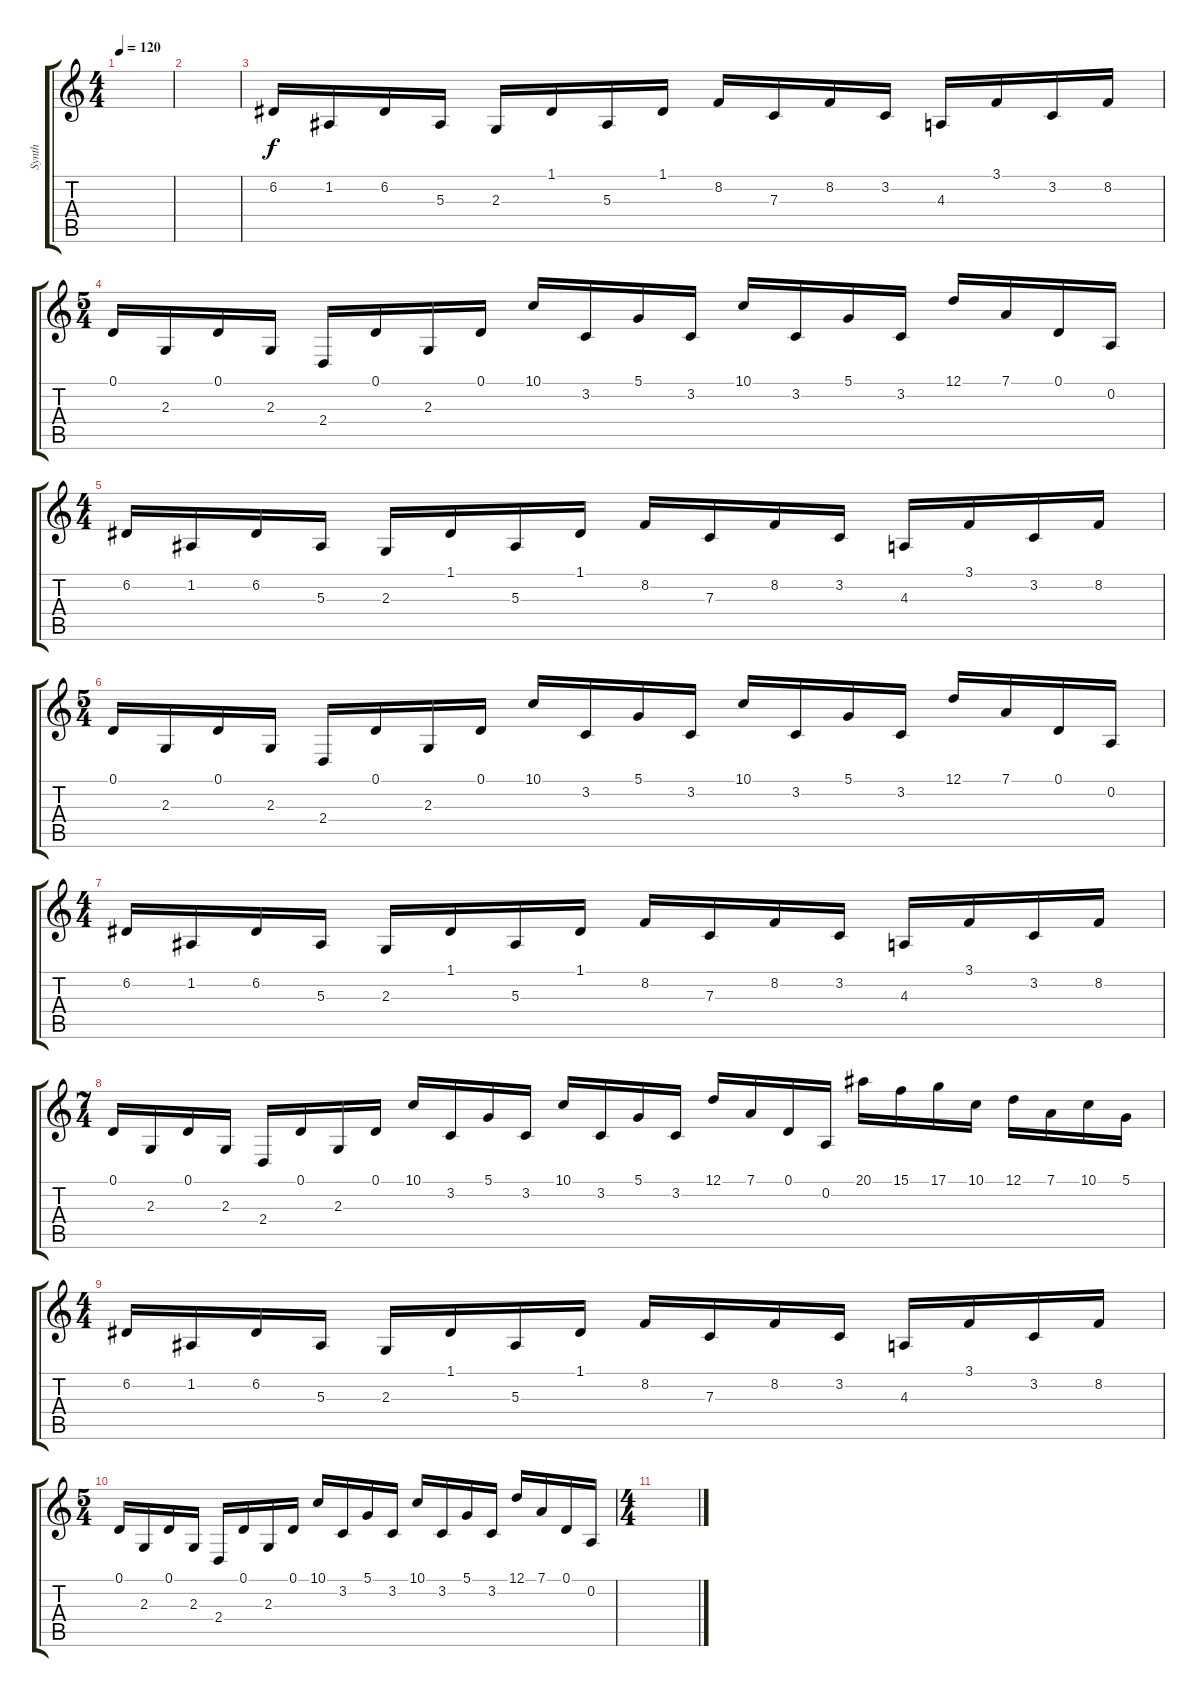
\track ("Synth" "Synth") {instrument piccolo}
\staff {score tabs}
\tuning (D4 A3 F3 C3 G2 D2) {hide}
\ts (4 4)
\tempo 120
\clef g2
\ks c
|
|
6.2.16{volume 16 instrument lead2sawtooth} 1.2.16 6.2.16 5.3.16 2.3.16 1.1.16 5.3.16 1.1.16 8.2.16 7.3.16 8.2.16 3.2.16 4.3.16 3.1.16 3.2.16 8.2.16 |
\ts (5 4)
0.1.16 2.3.16 0.1.16 2.3.16 2.4.16 0.1.16 2.3.16 0.1.16 10.1.16 3.2.16 5.1.16 3.2.16 10.1.16 3.2.16 5.1.16 3.2.16 12.1.16 7.1.16 0.1.16 0.2.16 |
\ts (4 4)
6.2.16{instrument lead2sawtooth} 1.2.16 6.2.16 5.3.16 2.3.16 1.1.16 5.3.16 1.1.16 8.2.16 7.3.16 8.2.16 3.2.16 4.3.16 3.1.16 3.2.16 8.2.16 |
\ts (5 4)
0.1.16 2.3.16 0.1.16 2.3.16 2.4.16 0.1.16 2.3.16 0.1.16 10.1.16 3.2.16 5.1.16 3.2.16 10.1.16 3.2.16 5.1.16 3.2.16 12.1.16 7.1.16 0.1.16 0.2.16 |
\ts (4 4)
6.2.16{instrument lead2sawtooth} 1.2.16 6.2.16 5.3.16 2.3.16 1.1.16 5.3.16 1.1.16 8.2.16 7.3.16 8.2.16 3.2.16 4.3.16 3.1.16 3.2.16 8.2.16 |
\ts (7 4)
0.1.16 2.3.16 0.1.16 2.3.16 2.4.16 0.1.16 2.3.16 0.1.16 10.1.16 3.2.16 5.1.16 3.2.16 10.1.16 3.2.16 5.1.16 3.2.16 12.1.16 7.1.16 0.1.16 0.2.16 20.1.16 15.1.16 17.1.16 10.1.16 12.1.16 7.1.16 10.1.16 5.1.16 |
\ts (4 4)
6.2.16{instrument lead2sawtooth} 1.2.16 6.2.16 5.3.16 2.3.16 1.1.16 5.3.16 1.1.16 8.2.16 7.3.16 8.2.16 3.2.16 4.3.16 3.1.16 3.2.16 8.2.16 |
\ts (5 4)
0.1.16 2.3.16 0.1.16 2.3.16 2.4.16 0.1.16 2.3.16 0.1.16 10.1.16 3.2.16 5.1.16 3.2.16 10.1.16 3.2.16 5.1.16 3.2.16 12.1.16 7.1.16 0.1.16 0.2.16 |
\ts (4 4)
